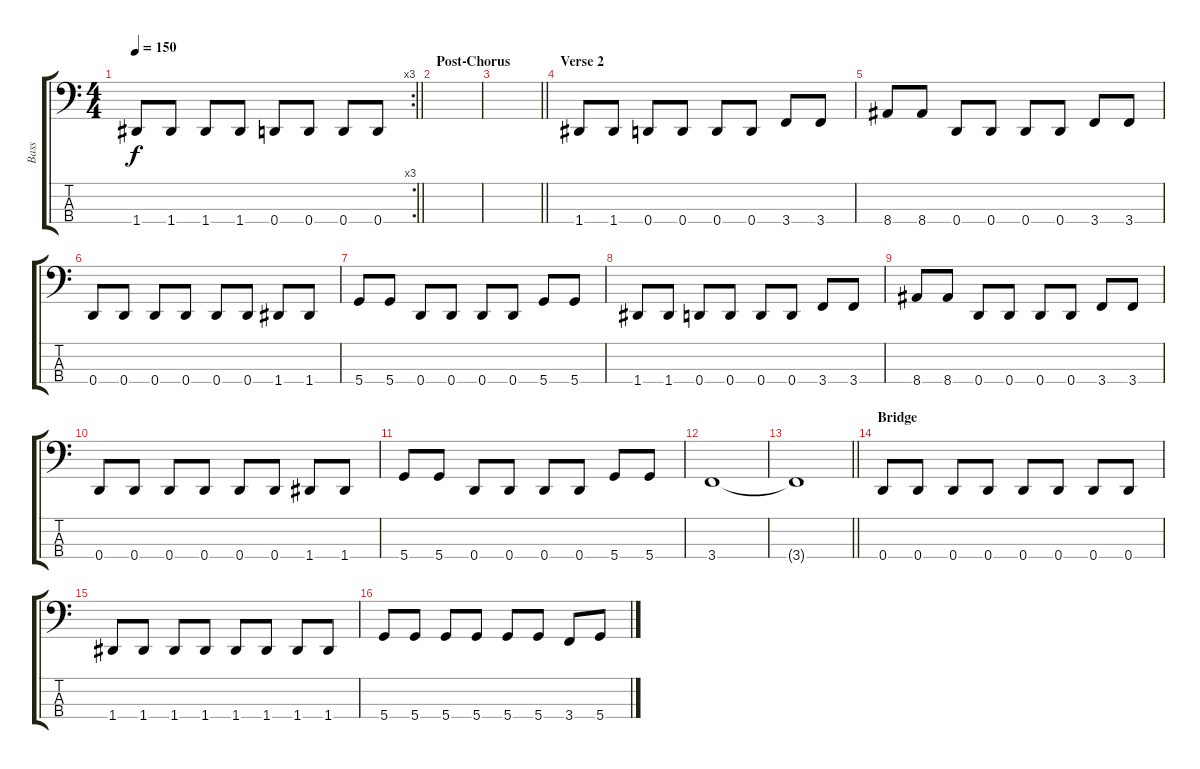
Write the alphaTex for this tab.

\track ("Bass" "Bass") {instrument electricbassfinger}
\staff {score tabs}
\tuning (G2 D2 A1 D1) {hide}
\rc 3
\ts (4 4)
\tempo 150
\clef f4
\barLineRight lightlight
\ks c
1.4.8{dy f} 1.4.8 1.4.8 1.4.8 0.4.8 0.4.8 0.4.8 0.4.8 |
\section ("" "Post-Chorus")
|
\barLineRight lightlight
|
\section ("" "Verse 2")
1.4.8 1.4.8 0.4.8 0.4.8 0.4.8 0.4.8 3.4.8 3.4.8 |
8.4.8 8.4.8 0.4.8 0.4.8 0.4.8 0.4.8 3.4.8 3.4.8 |
0.4.8 0.4.8 0.4.8 0.4.8 0.4.8 0.4.8 1.4.8 1.4.8 |
5.4.8 5.4.8 0.4.8 0.4.8 0.4.8 0.4.8 5.4.8 5.4.8 |
1.4.8 1.4.8 0.4.8 0.4.8 0.4.8 0.4.8 3.4.8 3.4.8 |
8.4.8 8.4.8 0.4.8 0.4.8 0.4.8 0.4.8 3.4.8 3.4.8 |
0.4.8 0.4.8 0.4.8 0.4.8 0.4.8 0.4.8 1.4.8 1.4.8 |
5.4.8 5.4.8 0.4.8 0.4.8 0.4.8 0.4.8 5.4.8 5.4.8 |
3.4.1 |
\barLineRight lightlight
3.4{t}.1 |
\section ("" "Bridge")
0.4.8 0.4.8 0.4.8 0.4.8 0.4.8 0.4.8 0.4.8 0.4.8 |
1.4.8 1.4.8 1.4.8 1.4.8 1.4.8 1.4.8 1.4.8 1.4.8 |
5.4.8 5.4.8 5.4.8 5.4.8 5.4.8 5.4.8 3.4.8 5.4.8
